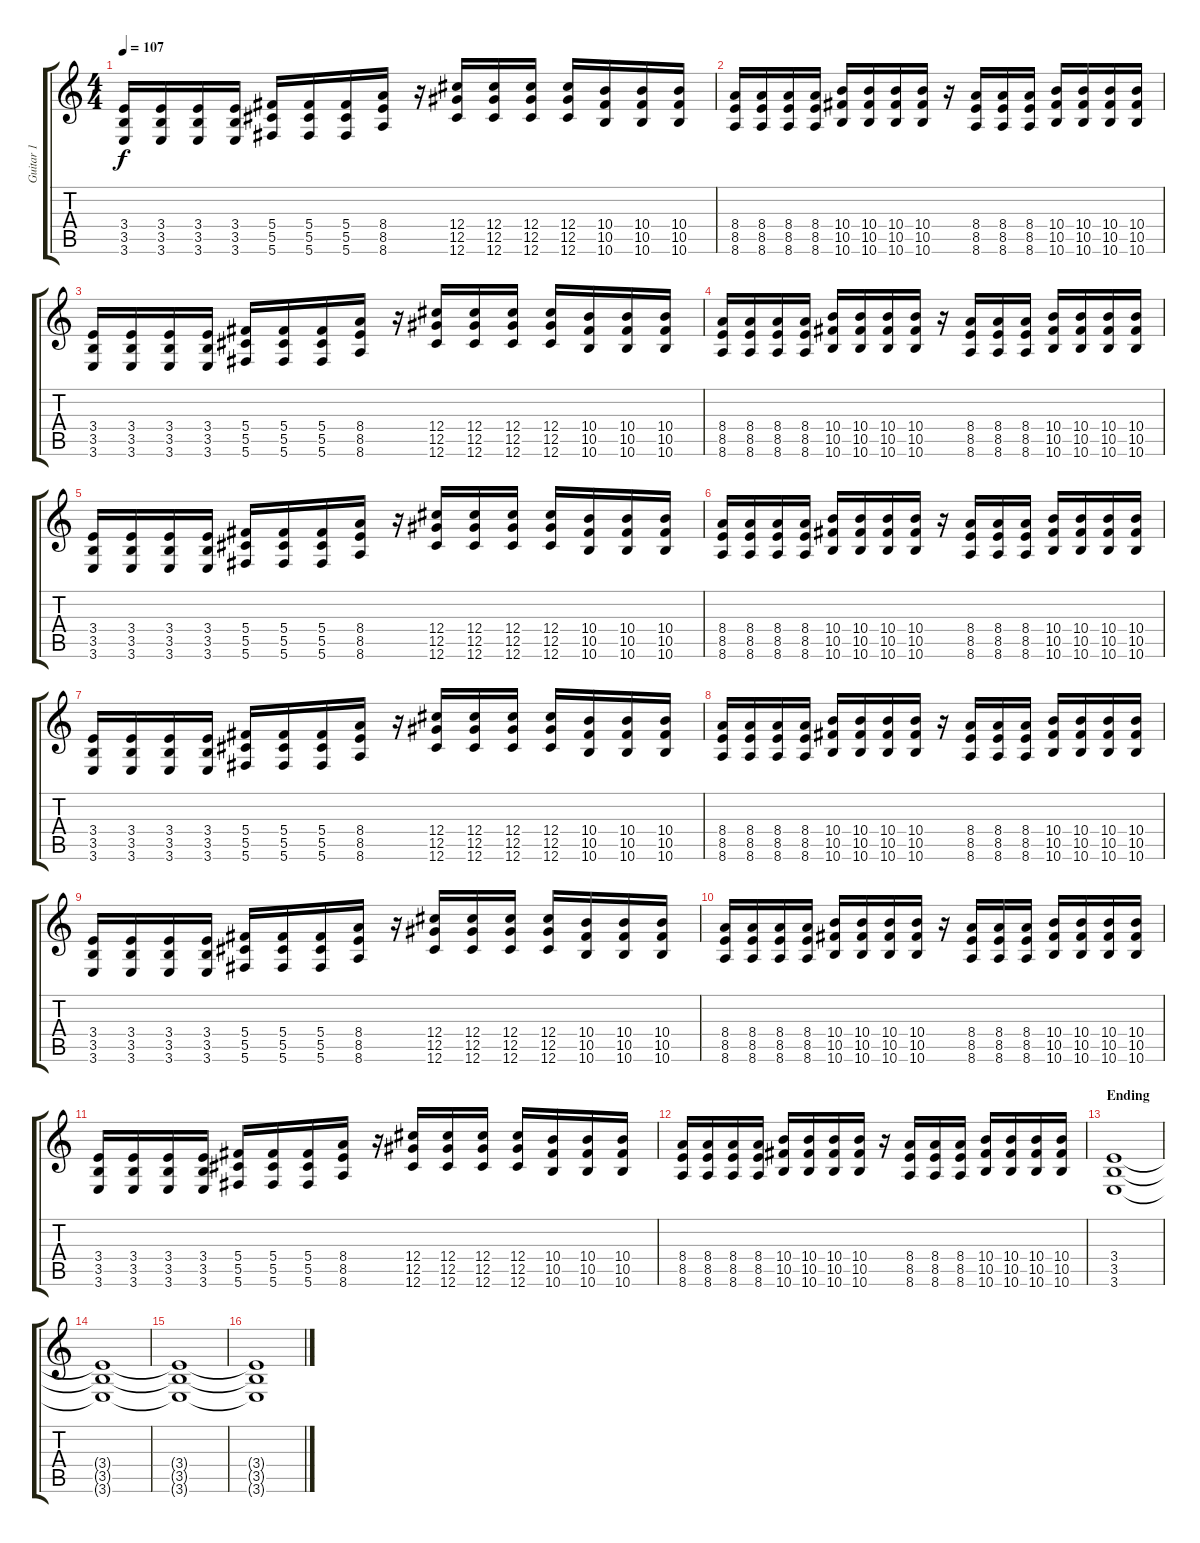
\track ("Guitar 1" "Guitar 1") {instrument distortionguitar}
\staff {score tabs}
\tuning (Eb4 Bb3 Gb3 Db3 Ab2 Db2) {hide}
\ts (4 4)
\tempo 107
\clef g2
\ks c
(3.4 3.5 3.6).16{dy f} (3.4 3.5 3.6).16 (3.4 3.5 3.6).16 (3.4 3.5 3.6).16 (5.4 5.5 5.6).16 (5.4 5.5 5.6).16 (5.4 5.5 5.6).16 (8.4 8.5 8.6).16 r.16 (12.4 12.5 12.6).16 (12.4 12.5 12.6).16 (12.4 12.5 12.6).16 (12.4 12.5 12.6).16 (10.4 10.5 10.6).16 (10.4 10.5 10.6).16 (10.4 10.5 10.6).16 |
(8.4 8.5 8.6).16 (8.4 8.5 8.6).16 (8.4 8.5 8.6).16 (8.4 8.5 8.6).16 (10.4 10.5 10.6).16 (10.4 10.5 10.6).16 (10.4 10.5 10.6).16 (10.4 10.5 10.6).16 r.16 (8.4 8.5 8.6).16 (8.4 8.5 8.6).16 (8.4 8.5 8.6).16 (10.4 10.5 10.6).16 (10.4 10.5 10.6).16 (10.4 10.5 10.6).16 (10.4 10.5 10.6).16 |
(3.4 3.5 3.6).16 (3.4 3.5 3.6).16 (3.4 3.5 3.6).16 (3.4 3.5 3.6).16 (5.4 5.5 5.6).16 (5.4 5.5 5.6).16 (5.4 5.5 5.6).16 (8.4 8.5 8.6).16 r.16 (12.4 12.5 12.6).16 (12.4 12.5 12.6).16 (12.4 12.5 12.6).16 (12.4 12.5 12.6).16 (10.4 10.5 10.6).16 (10.4 10.5 10.6).16 (10.4 10.5 10.6).16 |
(8.4 8.5 8.6).16 (8.4 8.5 8.6).16 (8.4 8.5 8.6).16 (8.4 8.5 8.6).16 (10.4 10.5 10.6).16 (10.4 10.5 10.6).16 (10.4 10.5 10.6).16 (10.4 10.5 10.6).16 r.16 (8.4 8.5 8.6).16 (8.4 8.5 8.6).16 (8.4 8.5 8.6).16 (10.4 10.5 10.6).16 (10.4 10.5 10.6).16 (10.4 10.5 10.6).16 (10.4 10.5 10.6).16 |
(3.4 3.5 3.6).16 (3.4 3.5 3.6).16 (3.4 3.5 3.6).16 (3.4 3.5 3.6).16 (5.4 5.5 5.6).16 (5.4 5.5 5.6).16 (5.4 5.5 5.6).16 (8.4 8.5 8.6).16 r.16 (12.4 12.5 12.6).16 (12.4 12.5 12.6).16 (12.4 12.5 12.6).16 (12.4 12.5 12.6).16 (10.4 10.5 10.6).16 (10.4 10.5 10.6).16 (10.4 10.5 10.6).16 |
(8.4 8.5 8.6).16 (8.4 8.5 8.6).16 (8.4 8.5 8.6).16 (8.4 8.5 8.6).16 (10.4 10.5 10.6).16 (10.4 10.5 10.6).16 (10.4 10.5 10.6).16 (10.4 10.5 10.6).16 r.16 (8.4 8.5 8.6).16 (8.4 8.5 8.6).16 (8.4 8.5 8.6).16 (10.4 10.5 10.6).16 (10.4 10.5 10.6).16 (10.4 10.5 10.6).16 (10.4 10.5 10.6).16 |
(3.4 3.5 3.6).16 (3.4 3.5 3.6).16 (3.4 3.5 3.6).16 (3.4 3.5 3.6).16 (5.4 5.5 5.6).16 (5.4 5.5 5.6).16 (5.4 5.5 5.6).16 (8.4 8.5 8.6).16 r.16 (12.4 12.5 12.6).16 (12.4 12.5 12.6).16 (12.4 12.5 12.6).16 (12.4 12.5 12.6).16 (10.4 10.5 10.6).16 (10.4 10.5 10.6).16 (10.4 10.5 10.6).16 |
(8.4 8.5 8.6).16 (8.4 8.5 8.6).16 (8.4 8.5 8.6).16 (8.4 8.5 8.6).16 (10.4 10.5 10.6).16 (10.4 10.5 10.6).16 (10.4 10.5 10.6).16 (10.4 10.5 10.6).16 r.16 (8.4 8.5 8.6).16 (8.4 8.5 8.6).16 (8.4 8.5 8.6).16 (10.4 10.5 10.6).16 (10.4 10.5 10.6).16 (10.4 10.5 10.6).16 (10.4 10.5 10.6).16 |
(3.4 3.5 3.6).16 (3.4 3.5 3.6).16 (3.4 3.5 3.6).16 (3.4 3.5 3.6).16 (5.4 5.5 5.6).16 (5.4 5.5 5.6).16 (5.4 5.5 5.6).16 (8.4 8.5 8.6).16 r.16 (12.4 12.5 12.6).16 (12.4 12.5 12.6).16 (12.4 12.5 12.6).16 (12.4 12.5 12.6).16 (10.4 10.5 10.6).16 (10.4 10.5 10.6).16 (10.4 10.5 10.6).16 |
(8.4 8.5 8.6).16 (8.4 8.5 8.6).16 (8.4 8.5 8.6).16 (8.4 8.5 8.6).16 (10.4 10.5 10.6).16 (10.4 10.5 10.6).16 (10.4 10.5 10.6).16 (10.4 10.5 10.6).16 r.16 (8.4 8.5 8.6).16 (8.4 8.5 8.6).16 (8.4 8.5 8.6).16 (10.4 10.5 10.6).16 (10.4 10.5 10.6).16 (10.4 10.5 10.6).16 (10.4 10.5 10.6).16 |
(3.4 3.5 3.6).16 (3.4 3.5 3.6).16 (3.4 3.5 3.6).16 (3.4 3.5 3.6).16 (5.4 5.5 5.6).16 (5.4 5.5 5.6).16 (5.4 5.5 5.6).16 (8.4 8.5 8.6).16 r.16 (12.4 12.5 12.6).16 (12.4 12.5 12.6).16 (12.4 12.5 12.6).16 (12.4 12.5 12.6).16 (10.4 10.5 10.6).16 (10.4 10.5 10.6).16 (10.4 10.5 10.6).16 |
(8.4 8.5 8.6).16 (8.4 8.5 8.6).16 (8.4 8.5 8.6).16 (8.4 8.5 8.6).16 (10.4 10.5 10.6).16 (10.4 10.5 10.6).16 (10.4 10.5 10.6).16 (10.4 10.5 10.6).16 r.16 (8.4 8.5 8.6).16 (8.4 8.5 8.6).16 (8.4 8.5 8.6).16 (10.4 10.5 10.6).16 (10.4 10.5 10.6).16 (10.4 10.5 10.6).16 (10.4 10.5 10.6).16 |
\section ("" "Ending")
(3.4 3.5 3.6).1{volume 0} |
(3.4{t} 3.5{t} 3.6{t}).1 |
(3.4{t} 3.5{t} 3.6{t}).1 |
(3.4{t} 3.5{t} 3.6{t}).1
